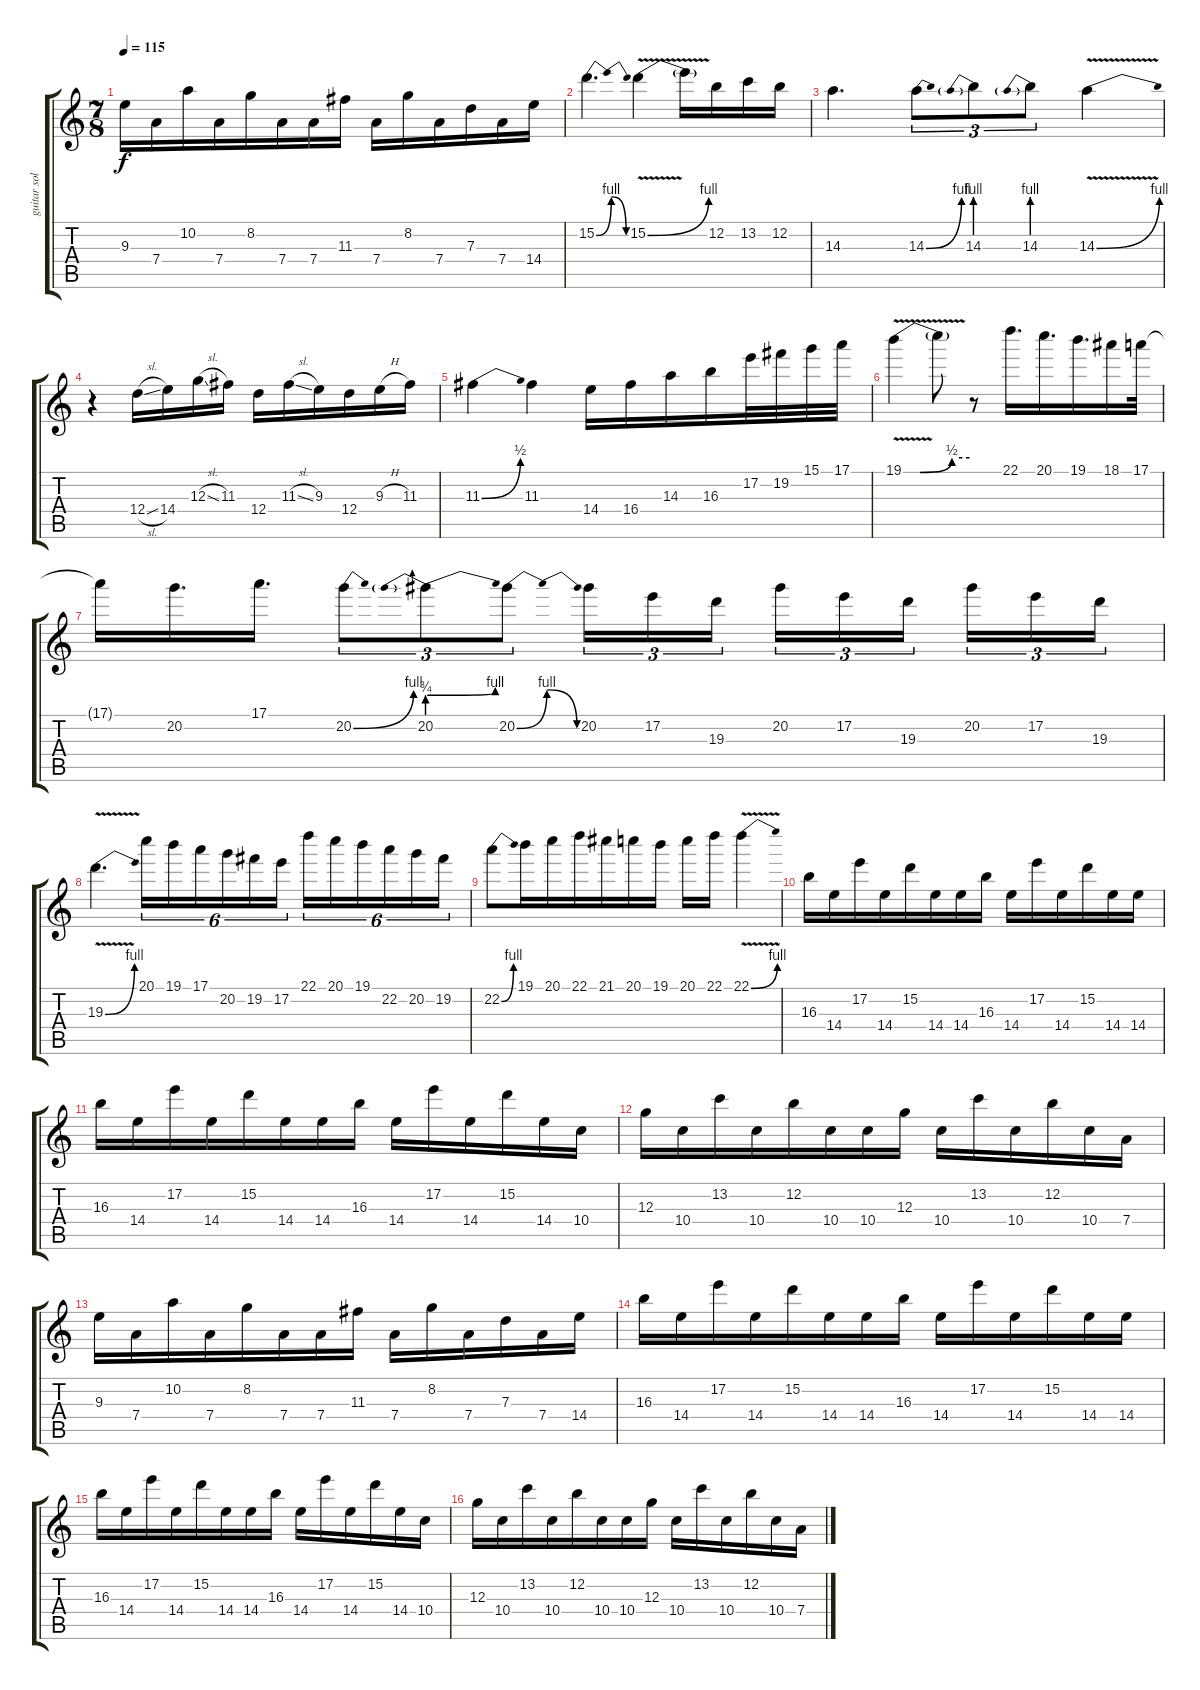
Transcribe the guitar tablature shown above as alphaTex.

\track ("guitar solo" "guitar sol") {instrument distortionguitar}
\staff {score tabs}
\tuning (E4 B3 G3 D3 A2 E2) {hide}
\ts (7 8)
\tempo 115
\clef g2
\ks c
9.3.16{dy f} 7.4.16 10.2.16 7.4.16 8.2.16 7.4.16 7.4.16 11.3.16 7.4.16 8.2.16 7.4.16 7.3.16 7.4.16 14.4.16 |
15.2{be (bendrelease 0 0 15 4 40 4 60 0)}.4{d} 15.2{be (bend 0 0 60 4) v}.4 15.2{t}.16 12.2.16 13.2.16 12.2.16 |
14.3.4{d} 14.3{be (bend 0 0 60 4)}.8{tu (3 2)} 14.3{be (prebend 0 4 60 4)}.8{tu (3 2)} 14.3{be (prebend 0 4 60 4)}.8{tu (3 2)} 14.3{be (bend 0 0 60 4) v}.4 |
r.4 12.4{sl}.16 14.4.16 12.3{sl}.16 11.3.16 12.4.16 11.3{sl}.16 9.3.16 12.4.16 9.3{h}.16 11.3.16 |
11.3{be (bend 0 0 60 2)}.4 11.3.4 14.4.16 16.4.16 14.3.16 16.3.16 17.2.32 19.2.32 15.1.32 17.1.32 |
19.1{be (custom 0 0 5 0 15 0 44 2 60 2) v}.4 19.1{t}.8 r.8 22.1.16{d} 20.1.16{d} 19.1.16{d} 18.1.16 17.1.32 |
17.1{t}.16 20.2.16{d} 17.1.16{d} 20.2{be (bend 0 0 60 4)}.8{tu (3 2)} 20.2{be (prebendbend 0 3 60 4)}.8{tu (3 2)} 20.2{be (bendrelease 0 0 15 4 30 4 60 0)}.8{tu (3 2)} 20.2.16{tu (3 2)} 17.2.16{tu (3 2)} 19.3.16{tu (3 2)} 20.2.16{tu (3 2)} 17.2.16{tu (3 2)} 19.3.16{tu (3 2)} 20.2.16{tu (3 2)} 17.2.16{tu (3 2)} 19.3.16{tu (3 2)} |
19.3{be (bend 0 0 60 4) v}.4{d} 20.1.16{tu (6 4)} 19.1.16{tu (6 4)} 17.1.16{tu (6 4)} 20.2.16{tu (6 4)} 19.2.16{tu (6 4)} 17.2.16{tu (6 4)} 22.1.16{tu (6 4)} 20.1.16{tu (6 4)} 19.1.16{tu (6 4)} 22.2.16{tu (6 4)} 20.2.16{tu (6 4)} 19.2.16{tu (6 4)} |
22.2{be (bend 0 0 60 4)}.8 19.1.16 20.1.16 22.1.16 21.1.16 20.1.16 19.1.16 20.1.16 22.1.16 22.1{be (bend 0 0 60 4) v}.4 |
16.3.16 14.4.16 17.2.16 14.4.16 15.2.16 14.4.16 14.4.16 16.3.16 14.4.16 17.2.16 14.4.16 15.2.16 14.4.16 14.4.16 |
16.3.16 14.4.16 17.2.16 14.4.16 15.2.16 14.4.16 14.4.16 16.3.16 14.4.16 17.2.16 14.4.16 15.2.16 14.4.16 10.4.16 |
12.3.16 10.4.16 13.2.16 10.4.16 12.2.16 10.4.16 10.4.16 12.3.16 10.4.16 13.2.16 10.4.16 12.2.16 10.4.16 7.4.16 |
9.3.16 7.4.16 10.2.16 7.4.16 8.2.16 7.4.16 7.4.16 11.3.16 7.4.16 8.2.16 7.4.16 7.3.16 7.4.16 14.4.16 |
16.3.16 14.4.16 17.2.16 14.4.16 15.2.16 14.4.16 14.4.16 16.3.16 14.4.16 17.2.16 14.4.16 15.2.16 14.4.16 14.4.16 |
16.3.16 14.4.16 17.2.16 14.4.16 15.2.16 14.4.16 14.4.16 16.3.16 14.4.16 17.2.16 14.4.16 15.2.16 14.4.16 10.4.16 |
12.3.16 10.4.16 13.2.16 10.4.16 12.2.16 10.4.16 10.4.16 12.3.16 10.4.16 13.2.16 10.4.16 12.2.16 10.4.16 7.4.16
